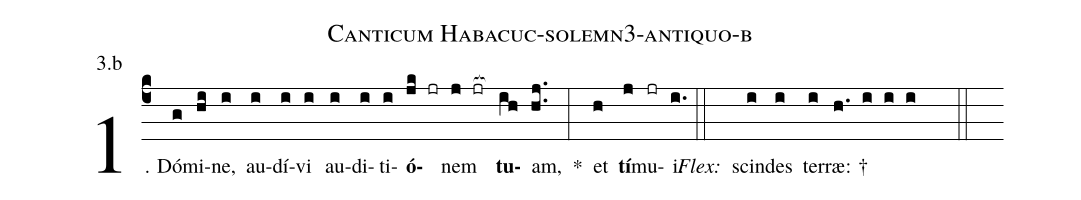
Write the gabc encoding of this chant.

name: Canticum Habacuc-solemn3-antiquo-b;
annotation: 3.b;
%%
(c4)1. Dó(g)mi(hi)ne,(i) au(i)dí(i)vi(i) au(i)di(i)ti(i)<b>ó</b>(jk jr)nem(j jr[ocb:1{]) <b>tu</b>(ih[ocb:0}])am,(hj..) *(:) et(h) <b>tí</b>(j)mu(jr)i.(i.) (::)
<i>Flex:</i>()  scin(i)des(i) ter(i)ræ: †(h. i i i  ::)
